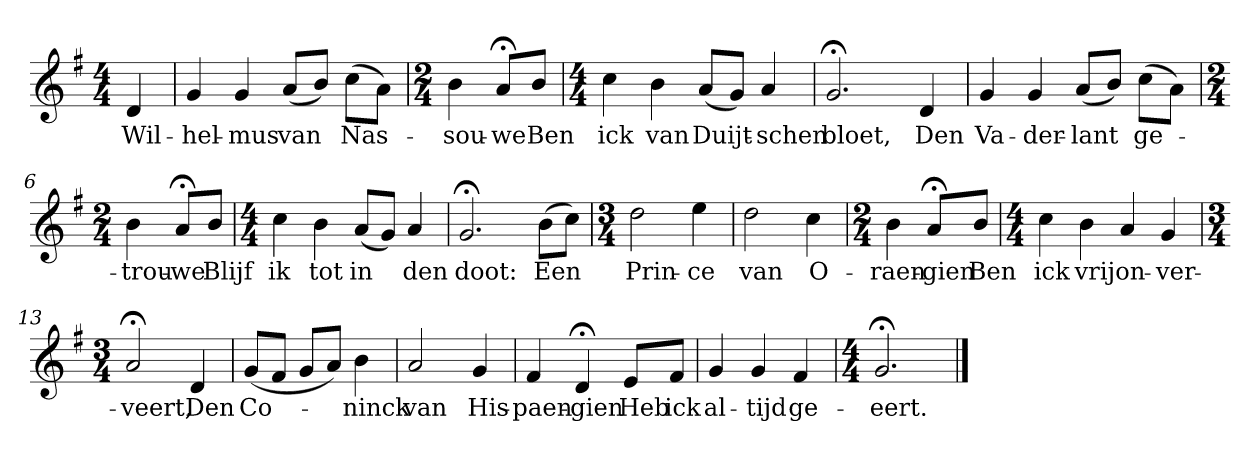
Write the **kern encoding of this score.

**kern	**text
*part1	*part1
*staff1	*staff1
*k[f#]	*
*G:	*
*M4/4	*
*MM120	*
=	=
4d	Wil-
=1	=1
4g	-hel-
4g	-mus
(8aL	van
8bJ)	.
(8ccL	Nas-
8aJ)	.
=2	=2
*M2/4	*
4b	-sou-
8a;<L	-we
8bJ	Ben
=3	=3
*M4/4	*
4cc	ick
4b	van
(8aL	Duijt-
8gJ)	.
4a	-schen
=4	=4
2.g;<	bloet,
4d	Den
=5	=5
4g	Va-
4g	-der-
(8aL	-lant
8bJ)	.
(8ccL	ge-
8aJ)	.
=6	=6
*M2/4	*
4b	-trou-
8a;<L	-we
8bJ	Blijf
=7	=7
*M4/4	*
4cc	ik
4b	tot
(8aL	in
8gJ)	.
4a	den
=8	=8
2.g;<	doot:
(8bL	Een
8ccJ)	.
=9	=9
*M3/4	*
2dd	Prin-
4ee	-ce
=10	=10
2dd	van
4cc	O-
=11	=11
*M2/4	*
4b	-raen-
8a;<L	-gien
8bJ	Ben
=12	=12
*M4/4	*
4cc	ick
4b	vrij
4a	on-
4g	-ver-
=13	=13
*M3/4	*
2a;<	-veert,
4d	Den
=14	=14
(8gL	Co-
8f#J	.
8gL	.
8aJ)	.
4b	-ninck
=15	=15
2a	van
4g	His-
=16	=16
4f#	-paen-
4d;<	-gien
8eL	Heb
8f#J	ick
=17	=17
4g	al-
4g	-tijd
4f#	ge-
=18	=18
*M4/4	*
2.g;<	-eert.
==	==
*-	*-
